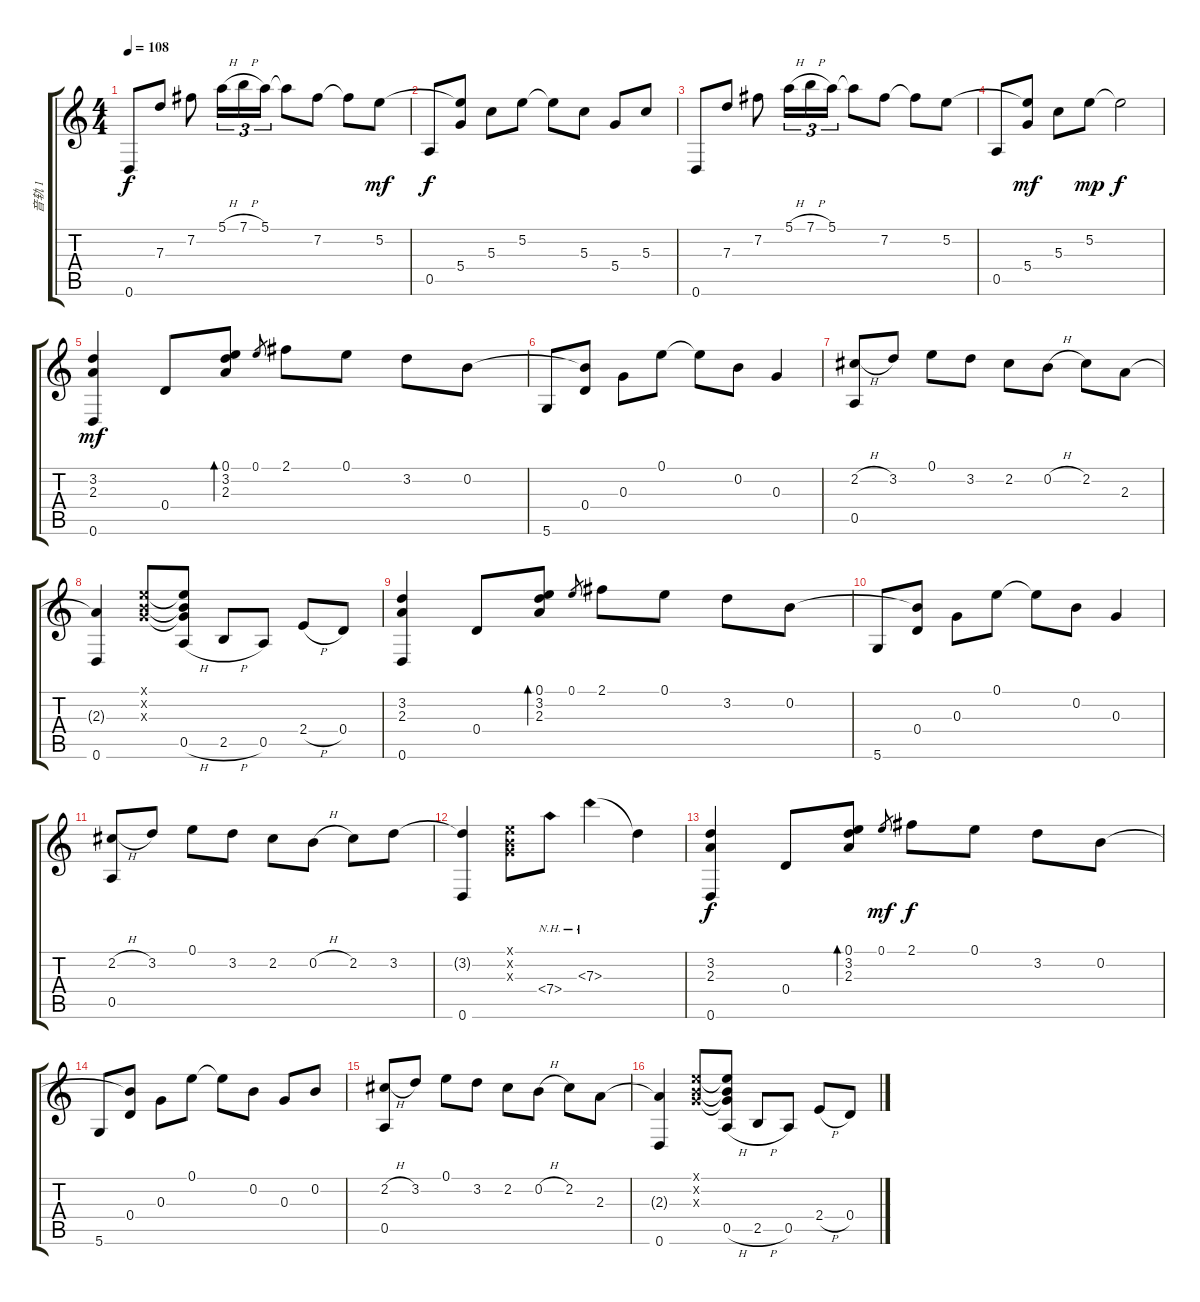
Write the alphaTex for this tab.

\track ("音轨 1" "音轨 1") {instrument acousticguitarnylon}
\staff {score tabs}
\tuning (E4 B3 G3 D3 A2 D2) {hide}
\ts (4 4)
\tempo 108
\clef g2
\ks c
0.6.8{dy f} 7.3.8 7.2.8 5.1{h}.16{tu (3 2)} 7.1{h}.16{tu (3 2)} 5.1.16{tu (3 2)} 5.1{t}.8 7.2.8 7.2{t}.8 5.2.8{dy mf} |
0.5.8{dy f} (5.2{t} 5.4).8 5.3.8 5.2.8 5.2{t}.8 5.3.8 5.4.8 5.3.8 |
0.6.8 7.3.8 7.2.8 5.1{h}.16{tu (3 2)} 7.1{h}.16{tu (3 2)} 5.1.16{tu (3 2)} 5.1{t}.8 7.2.8 7.2{t}.8 5.2.8 |
0.5.8 (5.2{t} 5.4).8{dy mf} 5.3.8 5.2.8{dy mp} 5.2{t}.2{dy f} |
(3.2 2.3 0.6).4{dy mf} 0.4.8 (0.1 3.2 2.3).8{bd 240} 0.1.8{gr} 2.1.8 0.1.8 3.2.8 0.2.8 |
5.6.8 (0.2{t} 0.4).8 0.3.8 0.1.8 0.1{t}.8 0.2.8 0.3.4 |
(2.2{h} 0.5).8 3.2.8 0.1.8 3.2.8 2.2.8 0.2{h}.8 2.2.8 2.3.8 |
(2.3{t} 0.6).4 (0.1{x} 0.2{x} 0.3{x}).8 (0.1{t} 0.2{t} 0.3{t} 0.5{h}).8 2.5{h}.8 0.5.8 2.4{h}.8 0.4.8 |
(3.2 2.3 0.6).4 0.4.8 (0.1 3.2 2.3).8{bd 240} 0.1.8{gr} 2.1.8 0.1.8 3.2.8 0.2.8 |
5.6.8 (0.2{t} 0.4).8 0.3.8 0.1.8 0.1{t}.8 0.2.8 0.3.4 |
(2.2{h} 0.5).8 3.2.8 0.1.8 3.2.8 2.2.8 0.2{h}.8 2.2.8 3.2.8 |
(3.2{t} 0.6).4 (0.1{x} 0.2{x} 0.3{x}).8 7.4{nh}.8 7.3{nh}.4 7.3{t}.4 |
(3.2 2.3 0.6).4{dy f} 0.4.8 (0.1 3.2 2.3).8{bd 240} 0.1.8{gr dy mf} 2.1.8{dy f} 0.1.8 3.2.8 0.2.8 |
5.6.8 (0.2{t} 0.4).8 0.3.8 0.1.8 0.1{t}.8 0.2.8 0.3.8 0.2.8 |
(2.2{h} 0.5).8 3.2.8 0.1.8 3.2.8 2.2.8 0.2{h}.8 2.2.8 2.3.8 |
(2.3{t} 0.6).4 (0.1{x} 0.2{x} 0.3{x}).8 (0.1{t} 0.2{t} 0.3{t} 0.5{h}).8 2.5{h}.8 0.5.8 2.4{h}.8 0.4.8
